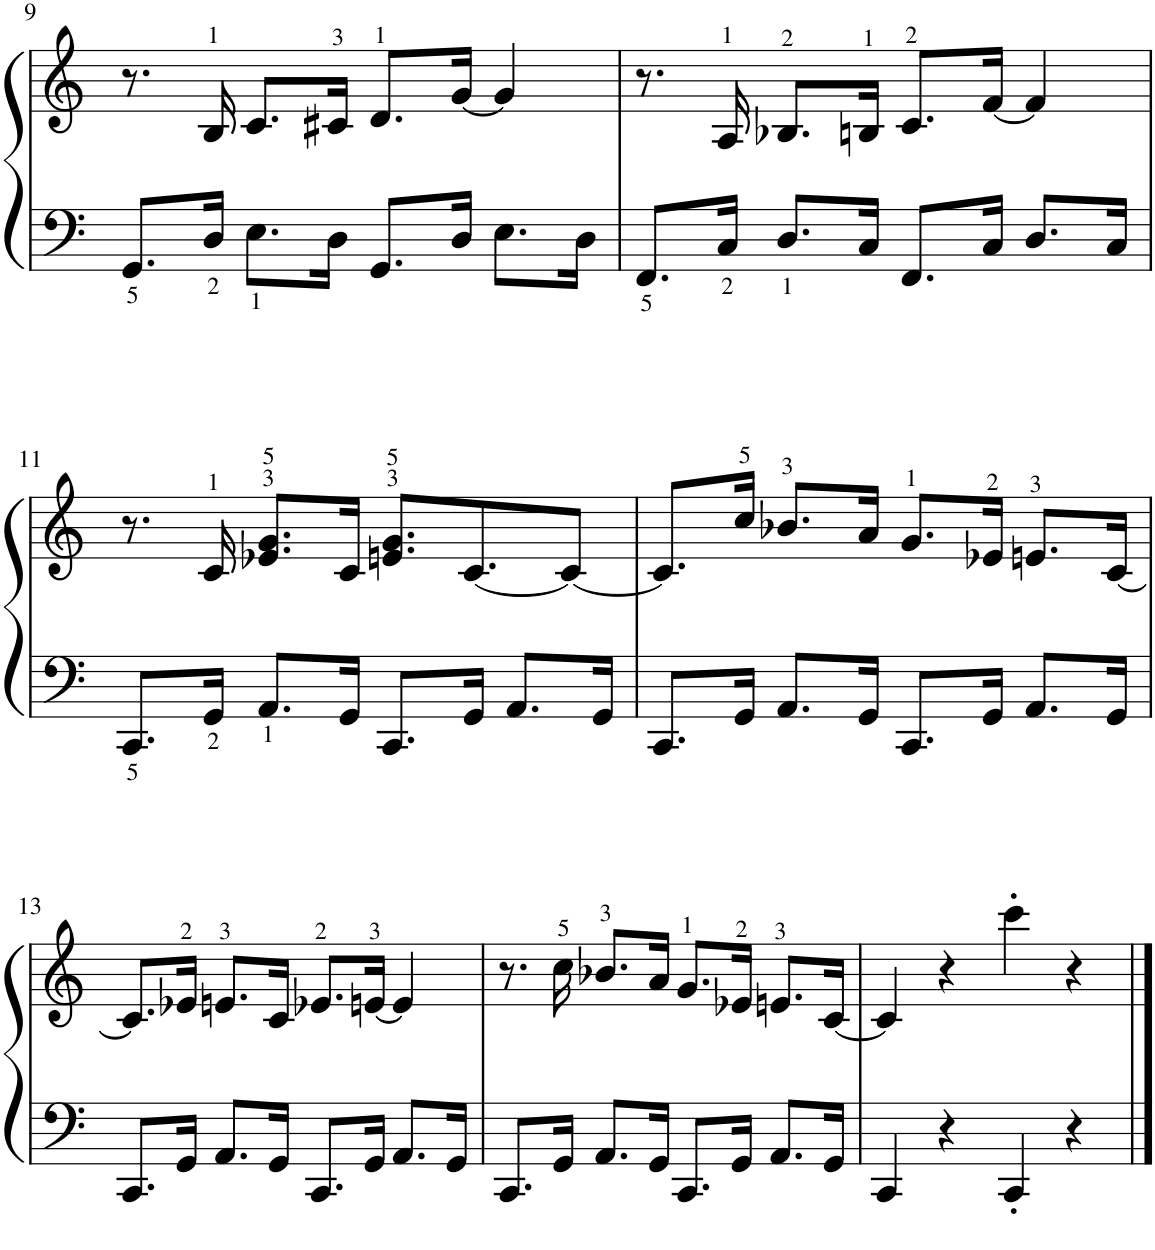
**kern	**kern
*part1	*part1
*staff2	*staff1
*I"Piano	*
*I'Pno.	*
!!LO:PB:g=z
*clefF4	*clefG2
*k[]	*k[]
*M4/4	*M4/4
=9	=9
8.GG/L	8.r
16D/Jk	16B/
8.E\L	8.c/L
16D\Jk	16c#X/Jk
8.GG/L	8.d/L
16D/Jk	[16g/Jk
8.E\L	4g/]
16D\Jk	.
=10	=10
8.FF/L	8.r
16C/Jk	16A/
8.D/L	8.B-X/L
16C/Jk	16Bn/Jk
8.FF/L	8.c/L
16C/Jk	[16f/Jk
8.D/L	4f/]
16C/Jk	.
!!LO:LB:g=z
=11	=11
8.CC/L	8.r
16GG/Jk	16c/
8.AA/L	8.e-X/ 8.g/L
16GG/Jk	16c/Jk
8.CC/L	8.en/ 8.g/L
16GG/Jk	[8.c/
8.AA/L	.
.	8c/J_
16GG/Jk	.
=12	=12
8.CC/L	8.c/L]
16GG/Jk	16cc/Jk
8.AA/L	8.b-X/L
16GG/Jk	16a/Jk
8.CC/L	8.g/L
16GG/Jk	16e-X/Jk
8.AA/L	8.en/L
16GG/Jk	[16c/Jk
!!LO:LB:g=z
=13	=13
8.CC/L	8.c/L]
16GG/Jk	16e-X/Jk
8.AA/L	8.en/L
16GG/Jk	16c/Jk
8.CC/L	8.e-X/L
16GG/Jk	[16en/Jk
8.AA/L	4e/]
16GG/Jk	.
=14	=14
8.CC/L	8.r
16GG/Jk	16cc\
8.AA/L	8.b-X/L
16GG/Jk	16a/Jk
8.CC/L	8.g/L
16GG/Jk	16e-X/Jk
8.AA/L	8.en/L
16GG/Jk	[16c/Jk
=15	=15
4CC/	4c/]
4r	4r
4CC'/	4ccc'\
4r	4r
==	==
*-	*-
